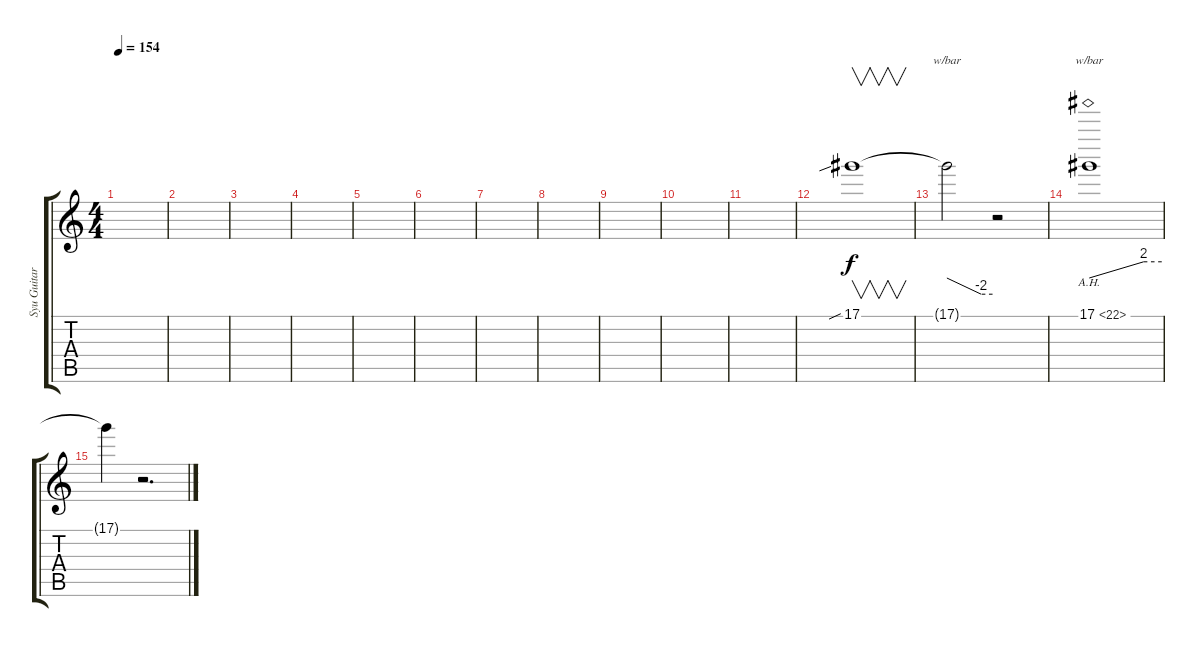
\track ("Syu Guitar Solo" "Syu Guitar") {instrument distortionguitar}
\staff {score tabs}
\tuning (Eb4 Bb3 Gb3 Db3 Ab2 Eb2) {hide}
\ts (4 4)
\tempo 154
\clef g2
\ks c
|
|
|
|
|
|
|
|
|
|
|
17.1{sib}.1{v} |
17.1{t}.2{tbe (custom default 0 0 45 -8 60 -8)} r.2 |
17.1{ah 5}.1{tbe (custom default 0 0 45 8 60 8)} |
17.1{t}.4 r.2{d}
